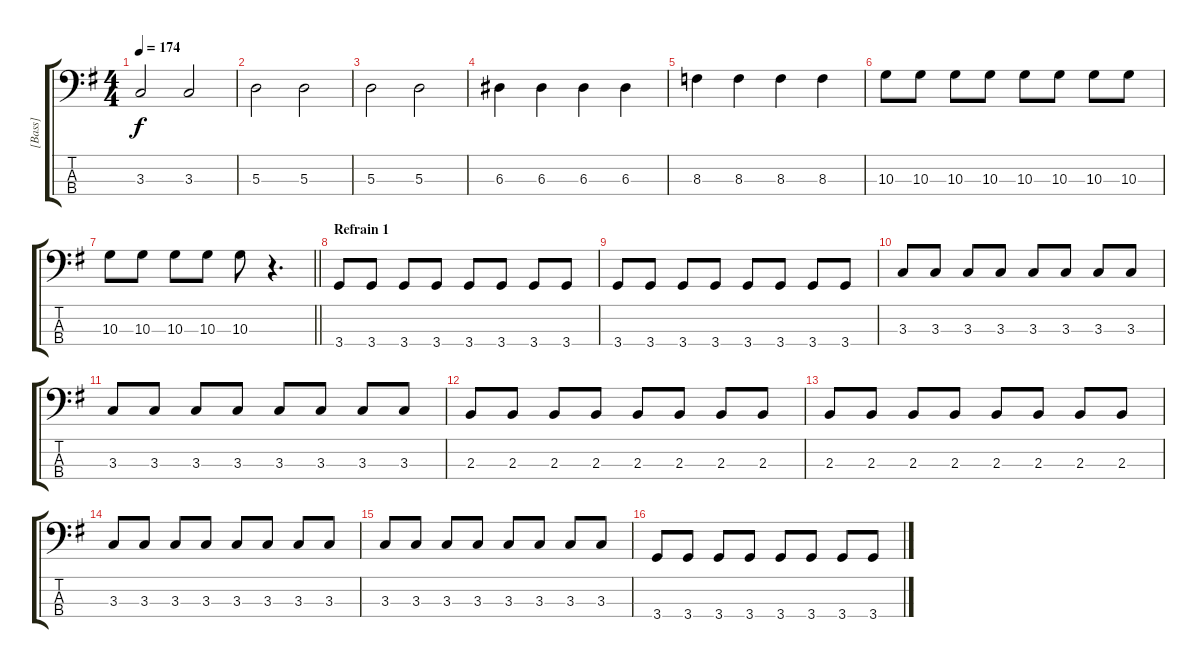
\track ("[Bass]" "[Bass]") {instrument electricbassfinger}
\staff {score tabs}
\tuning (G2 D2 A1 E1) {hide}
\ts (4 4)
\tempo 174
\clef f4
\ks g
3.3.2{dy f} 3.3.2 |
5.3.2 5.3.2 |
5.3.2 5.3.2 |
6.3.4 6.3.4 6.3.4 6.3.4 |
8.3.4 8.3.4 8.3.4 8.3.4 |
10.3.8 10.3.8 10.3.8 10.3.8 10.3.8 10.3.8 10.3.8 10.3.8 |
\barLineRight lightlight
10.3.8 10.3.8 10.3.8 10.3.8 10.3.8 r.4{d} |
\section ("" "Refrain 1")
3.4.8 3.4.8 3.4.8 3.4.8 3.4.8 3.4.8 3.4.8 3.4.8 |
3.4.8 3.4.8 3.4.8 3.4.8 3.4.8 3.4.8 3.4.8 3.4.8 |
3.3.8 3.3.8 3.3.8 3.3.8 3.3.8 3.3.8 3.3.8 3.3.8 |
3.3.8 3.3.8 3.3.8 3.3.8 3.3.8 3.3.8 3.3.8 3.3.8 |
2.3.8 2.3.8 2.3.8 2.3.8 2.3.8 2.3.8 2.3.8 2.3.8 |
2.3.8 2.3.8 2.3.8 2.3.8 2.3.8 2.3.8 2.3.8 2.3.8 |
3.3.8 3.3.8 3.3.8 3.3.8 3.3.8 3.3.8 3.3.8 3.3.8 |
3.3.8 3.3.8 3.3.8 3.3.8 3.3.8 3.3.8 3.3.8 3.3.8 |
3.4.8 3.4.8 3.4.8 3.4.8 3.4.8 3.4.8 3.4.8 3.4.8
